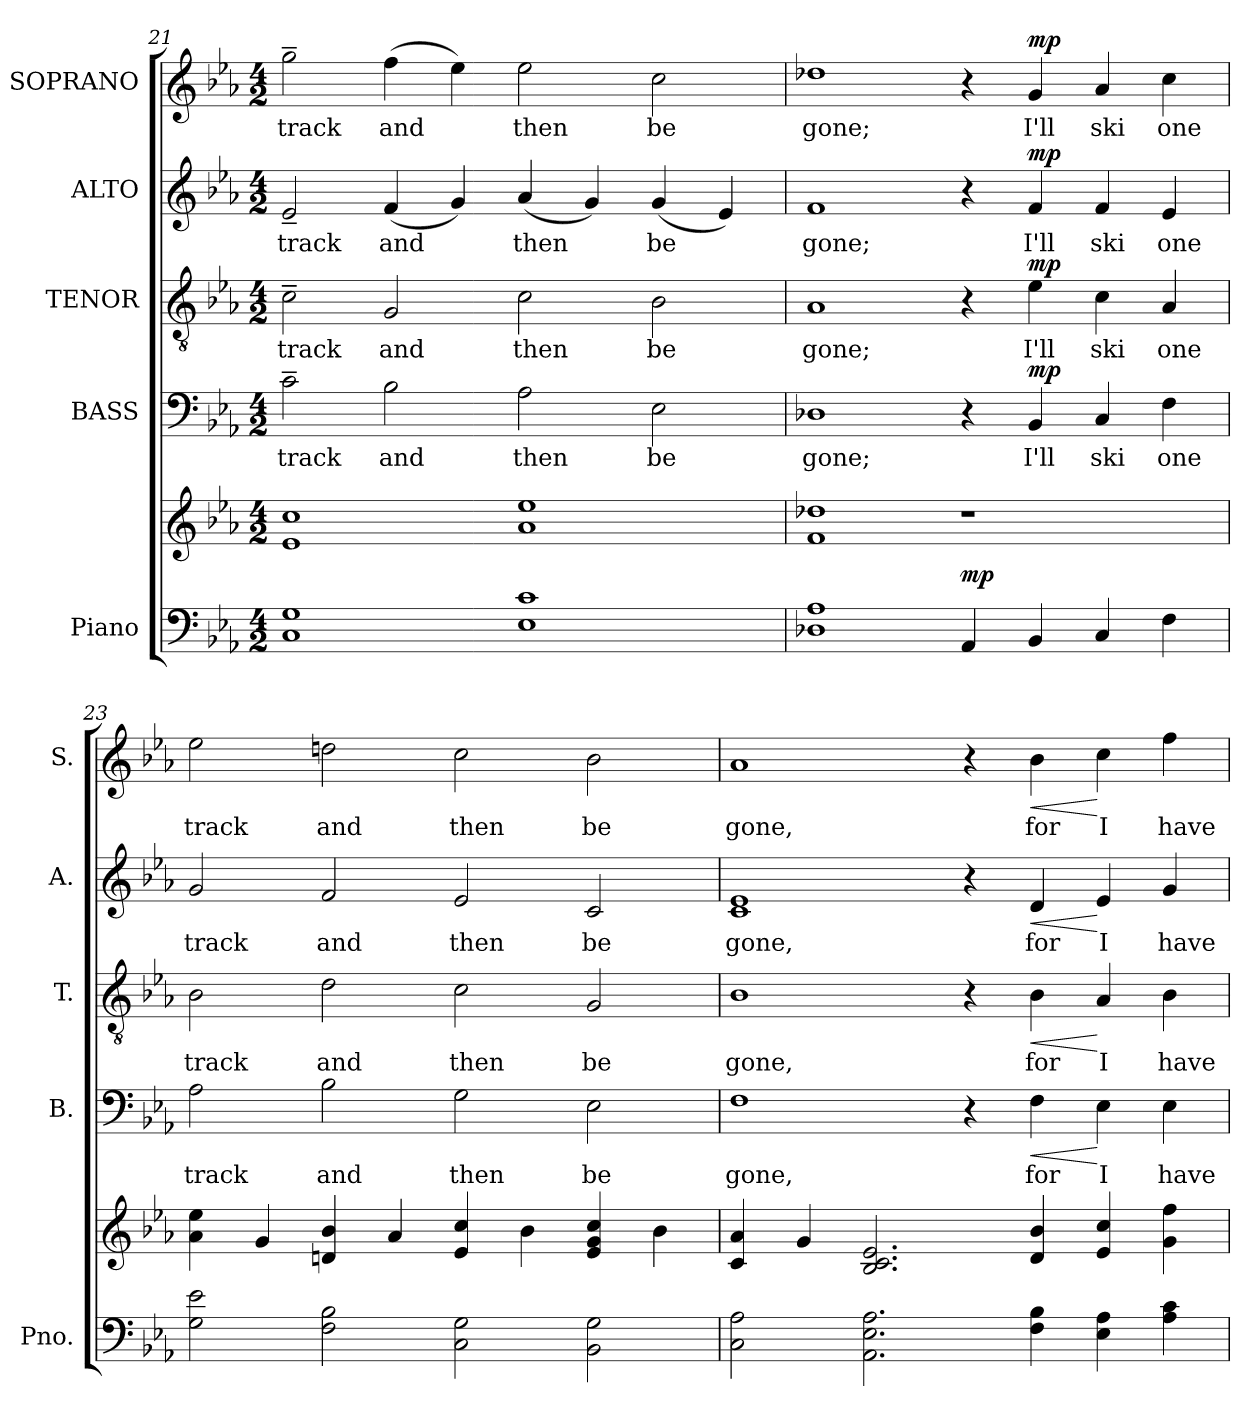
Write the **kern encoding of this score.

**kern	**kern	**dynam	**kern	**text	**dynam	**kern	**text	**dynam	**kern	**text	**dynam	**kern	**text	**dynam
*part5	*part5	*part5	*part4	*part4	*part4	*part3	*part3	*part3	*part2	*part2	*part2	*part1	*part1	*part1
*staff6	*staff5	*staff5/6	*staff4	*staff4	*staff4	*staff3	*staff3	*staff3	*staff2	*staff2	*staff2	*staff1	*staff1	*staff1
*I"Piano	*	*	*I"BASS	*	*	*I"TENOR	*	*	*I"ALTO	*	*	*I"SOPRANO	*	*
*I'Pno.	*	*	*I'B.	*	*	*I'T.	*	*	*I'A.	*	*	*I'S.	*	*
*clefF4	*clefG2	*	*clefF4	*	*	*clefGv2	*	*	*clefG2	*	*	*clefG2	*	*
*	*	*	*	*	*	*ITrd7c12	*	*	*	*	*	*	*	*
*k[b-e-a-]	*k[b-e-a-]	*	*k[b-e-a-]	*	*	*k[b-e-a-]	*	*	*k[b-e-a-]	*	*	*k[b-e-a-]	*	*
*E-:	*E-:	*	*E-:	*	*	*E-:	*	*	*E-:	*	*	*E-:	*	*
*M4/2	*M4/2	*	*M4/2	*	*	*M4/2	*	*	*M4/2	*	*	*M4/2	*	*
=21	=21	=21	=21	=21	=21	=21	=21	=21	=21	=21	=21	=21	=21	=21
!	!	!	!	!LO:LY:b:color=#000000	!	!	!	!	!	!	!	!	!	!
!	!	!	!	!	!	!	!LO:LY:b:color=#000000	!	!	!	!	!	!	!
!	!	!	!	!	!	!	!	!	!	!LO:LY:b:color=#000000	!	!	!	!
!	!	!	!	!	!	!	!	!	!	!	!	!	!LO:LY:b:color=#000000	!
1Ci 1Gi	1e-i 1cci	.	2c~i\	track	.	2C~i\	track	.	2e-~i/	track	.	2gg~i\	track	.
!	!	!	!	!LO:LY:b:color=#000000	!	!	!	!	!	!	!	!	!	!
!	!	!	!	!	!	!	!LO:LY:b:color=#000000	!	!	!	!	!	!	!
!	!	!	!	!	!	!	!	!	!	!LO:LY:b:color=#000000	!	!	!	!
!	!	!	!	!	!	!	!	!	!	!	!	!	!LO:LY:b:color=#000000	!
.	.	.	2B-i\	and	.	2GGi/	and	.	(4fi/	and	.	(4ffi\	and	.
.	.	.	.	.	.	.	.	.	4gi/)	.	.	4ee-i\)	.	.
!	!	!	!	!LO:LY:b:color=#000000	!	!	!	!	!	!	!	!	!	!
!	!	!	!	!	!	!	!LO:LY:b:color=#000000	!	!	!	!	!	!	!
!	!	!	!	!	!	!	!	!	!	!LO:LY:b:color=#000000	!	!	!	!
!	!	!	!	!	!	!	!	!	!	!	!	!	!LO:LY:b:color=#000000	!
1E-i 1ci	1a-i 1ee-i	.	2A-i\	then	.	2Ci\	then	.	(4a-i/	then	.	2ee-i\	then	.
.	.	.	.	.	.	.	.	.	4gi/)	.	.	.	.	.
!	!	!	!	!LO:LY:b:color=#000000	!	!	!	!	!	!	!	!	!	!
!	!	!	!	!	!	!	!LO:LY:b:color=#000000	!	!	!	!	!	!	!
!	!	!	!	!	!	!	!	!	!	!LO:LY:b:color=#000000	!	!	!	!
!	!	!	!	!	!	!	!	!	!	!	!	!	!LO:LY:b:color=#000000	!
.	.	.	2E-i\	be	.	2BB-i\	be	.	(4gi/	be	.	2cci\	be	.
.	.	.	.	.	.	.	.	.	4e-i/)	.	.	.	.	.
!!LO:PB:g=z
=22	=22	=22	=22	=22	=22	=22	=22	=22	=22	=22	=22	=22	=22	=22
!	!	!	!	!LO:LY:b:color=#000000	!	!	!	!	!	!	!	!	!	!
!	!	!	!	!	!	!	!LO:LY:b:color=#000000	!	!	!	!	!	!	!
!	!	!	!	!	!	!	!	!	!	!LO:LY:b:color=#000000	!	!	!	!
!	!	!	!	!	!	!	!	!	!	!	!	!	!LO:LY:b:color=#000000	!
1D-Xi 1A-i	1fi 1dd-Xi	.	1D-Xi	gone;	.	1AA-i	gone;	.	1fi	gone;	.	1dd-Xi	gone;	.
4AA-i/	1r	mp	4r	.	.	4r	.	.	4r	.	.	4r	.	.
!	!	!	!	!LO:LY:b:color=#000000	!	!	!	!	!	!	!	!	!	!
!	!	!	!	!	!	!	!LO:LY:b:color=#000000	!	!	!	!	!	!	!
!	!	!	!	!	!	!	!	!	!	!LO:LY:b:color=#000000	!	!	!	!
!	!	!	!	!	!	!	!	!	!	!	!	!	!LO:LY:b:color=#000000	!
4BB-i/	.	.	4BB-i/	I'll	mp	4E-i\	I'll	mp	4fi/	I'll	mp	4gi/	I'll	mp
!	!	!	!	!LO:LY:b:color=#000000	!	!	!	!	!	!	!	!	!	!
!	!	!	!	!	!	!	!LO:LY:b:color=#000000	!	!	!	!	!	!	!
!	!	!	!	!	!	!	!	!	!	!LO:LY:b:color=#000000	!	!	!	!
!	!	!	!	!	!	!	!	!	!	!	!	!	!LO:LY:b:color=#000000	!
4Ci/	.	.	4Ci/	ski	.	4Ci\	ski	.	4fi/	ski	.	4a-i/	ski	.
!	!	!	!	!LO:LY:b:color=#000000	!	!	!	!	!	!	!	!	!	!
!	!	!	!	!	!	!	!LO:LY:b:color=#000000	!	!	!	!	!	!	!
!	!	!	!	!	!	!	!	!	!	!LO:LY:b:color=#000000	!	!	!	!
!	!	!	!	!	!	!	!	!	!	!	!	!	!LO:LY:b:color=#000000	!
4Fi\	.	.	4Fi\	one	.	4AA-i/	one	.	4e-i/	one	.	4cci\	one	.
=23	=23	=23	=23	=23	=23	=23	=23	=23	=23	=23	=23	=23	=23	=23
!	!	!	!	!LO:LY:b:color=#000000	!	!	!	!	!	!	!	!	!	!
!	!	!	!	!	!	!	!LO:LY:b:color=#000000	!	!	!	!	!	!	!
!	!	!	!	!	!	!	!	!	!	!LO:LY:b:color=#000000	!	!	!	!
!	!	!	!	!	!	!	!	!	!	!	!	!	!LO:LY:b:color=#000000	!
2Gi\ 2e-i	4a-i\ 4ee-i	.	2A-i\	track	.	2BB-i\	track	.	2gi/	track	.	2ee-i\	track	.
.	4gi/	.	.	.	.	.	.	.	.	.	.	.	.	.
!	!	!	!	!LO:LY:b:color=#000000	!	!	!	!	!	!	!	!	!	!
!	!	!	!	!	!	!	!LO:LY:b:color=#000000	!	!	!	!	!	!	!
!	!	!	!	!	!	!	!	!	!	!LO:LY:b:color=#000000	!	!	!	!
!	!	!	!	!	!	!	!	!	!	!	!	!	!LO:LY:b:color=#000000	!
2Fi\ 2B-i	4dni/ 4b-i	.	2B-i\	and	.	2Di\	and	.	2fi/	and	.	2ddni\	and	.
.	4a-i/	.	.	.	.	.	.	.	.	.	.	.	.	.
!	!	!	!	!LO:LY:b:color=#000000	!	!	!	!	!	!	!	!	!	!
!	!	!	!	!	!	!	!LO:LY:b:color=#000000	!	!	!	!	!	!	!
!	!	!	!	!	!	!	!	!	!	!LO:LY:b:color=#000000	!	!	!	!
!	!	!	!	!	!	!	!	!	!	!	!	!	!LO:LY:b:color=#000000	!
2Ci\ 2Gi	4e-i/ 4cci	.	2Gi\	then	.	2Ci\	then	.	2e-i/	then	.	2cci\	then	.
.	4b-i\	.	.	.	.	.	.	.	.	.	.	.	.	.
!	!	!	!	!LO:LY:b:color=#000000	!	!	!	!	!	!	!	!	!	!
!	!	!	!	!	!	!	!LO:LY:b:color=#000000	!	!	!	!	!	!	!
!	!	!	!	!	!	!	!	!	!	!LO:LY:b:color=#000000	!	!	!	!
!	!	!	!	!	!	!	!	!	!	!	!	!	!LO:LY:b:color=#000000	!
2BB-i\ 2Gi	4e-i/ 4gi 4cci	.	2E-i\	be	.	2GGi/	be	.	2ci/	be	.	2b-i\	be	.
.	4b-i\	.	.	.	.	.	.	.	.	.	.	.	.	.
=24	=24	=24	=24	=24	=24	=24	=24	=24	=24	=24	=24	=24	=24	=24
!	!	!	!	!LO:LY:b:color=#000000	!	!	!	!	!	!	!	!	!	!
!	!	!	!	!	!	!	!LO:LY:b:color=#000000	!	!	!	!	!	!	!
!	!	!	!	!	!	!	!	!	!	!LO:LY:b:color=#000000	!	!	!	!
!	!	!	!	!	!	!	!	!	!	!	!	!	!LO:LY:b:color=#000000	!
2Ci\ 2A-i	4ci/ 4a-i	.	1Fi	gone,	.	1BB-i	gone,	.	1ci 1e-i	gone,	.	1a-i	gone,	.
.	4gi/	.	.	.	.	.	.	.	.	.	.	.	.	.
2.AA-i\ 2.E-i 2.A-i	2.B-i/ 2.ci 2.e-i	.	.	.	.	.	.	.	.	.	.	.	.	.
.	.	.	4r	.	.	4r	.	.	4r	.	.	4r	.	.
!	!	!	!	!LO:LY:b:color=#000000	!LO:HP:b	!	!	!	!	!	!	!	!	!
!	!	!	!	!	!	!	!LO:LY:b:color=#000000	!LO:HP:b	!	!	!	!	!	!
!	!	!	!	!	!	!	!	!	!	!LO:LY:b:color=#000000	!LO:HP:b	!	!	!
!	!	!	!	!	!	!	!	!	!	!	!	!	!LO:LY:b:color=#000000	!LO:HP:b
4Fi\ 4B-i	4di/ 4b-i	.	4Fi\	for	<	4BB-i\	for	<	4di/	for	<	4b-i\	for	<
!	!	!	!	!LO:LY:b:color=#000000	!	!	!	!	!	!	!	!	!	!
!	!	!	!	!	!	!	!LO:LY:b:color=#000000	!	!	!	!	!	!	!
!	!	!	!	!	!	!	!	!	!	!LO:LY:b:color=#000000	!	!	!	!
!	!	!	!	!	!	!	!	!	!	!	!	!	!LO:LY:b:color=#000000	!
4E-i\ 4A-i	4e-i/ 4cci	.	4E-i\	I	[	4AA-i/	I	[	4e-i/	I	[	4cci\	I	[
!	!	!	!	!LO:LY:b:color=#000000	!	!	!	!	!	!	!	!	!	!
!	!	!	!	!	!	!	!LO:LY:b:color=#000000	!	!	!	!	!	!	!
!	!	!	!	!	!	!	!	!	!	!LO:LY:b:color=#000000	!	!	!	!
!	!	!	!	!	!	!	!	!	!	!	!	!	!LO:LY:b:color=#000000	!
4A-i\ 4ci	4gi\ 4ffi	.	4E-i\	have	.	4BB-i\	have	.	4gi/	have	.	4ffi\	have	.
=	=	=	=	=	=	=	=	=	=	=	=	=	=	=
*-	*-	*-	*-	*-	*-	*-	*-	*-	*-	*-	*-	*-	*-	*-
